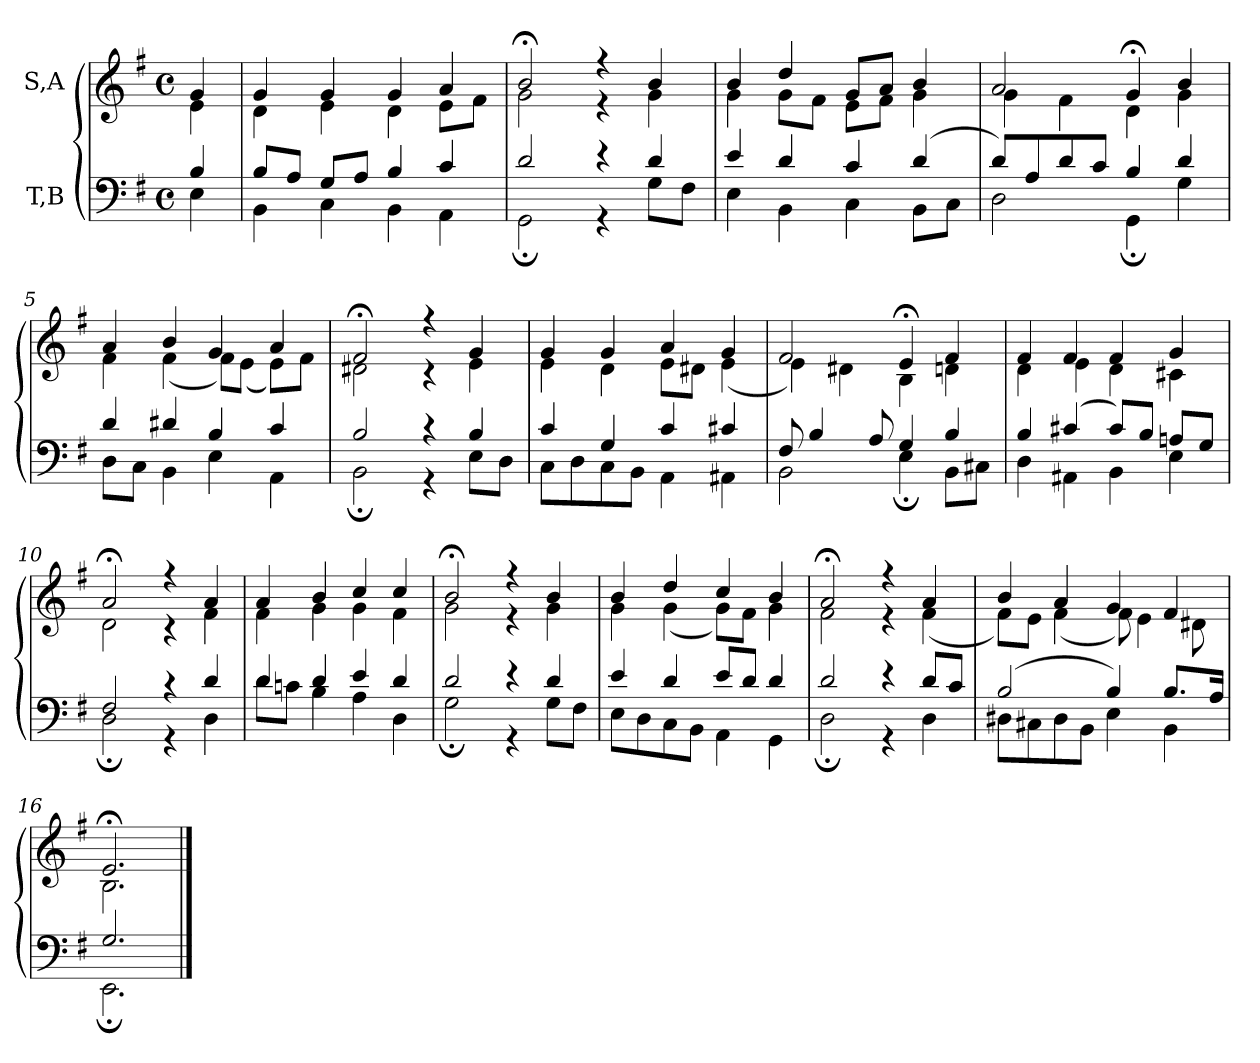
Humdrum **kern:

**kern	**kern
*part2	*part1
*staff2	*staff1
*I"T,B	*I"S,A
*clefF4	*clefG2
*k[f#]	*k[f#]
*M4/4	*M4/4
*met(c)	*met(c)
=	=
*^	*^
4B	4E	4g	4e
=1	=1	=1	=1
8BL	4BB	4g	4d
8AJ	.	.	.
8GL	4C	4g	4e
8AJ	.	.	.
4B	4BB	4g	4d
4c	4AA	4a	8eL
.	.	.	8f#J
=2	=2	=2	=2
2d	2GG;	2b;<	2g
4r	4r	4r	4r
4d	8GL	4b	4g
.	8F#J	.	.
=3	=3	=3	=3
4e	4E	4b	4g
4d	4BB	4dd	8gL
.	.	.	8f#J
4c	4C	8gL	8eL
.	.	8aJ	8f#J
(>4d	8BBL	4b	4g
.	8CJ	.	.
=4	=4	=4	=4
8dL)	2D	2a	4g
8A	.	.	.
8d	.	.	4f#
8cJ	.	.	.
4B	4GG;	4g;<	4d
4d	4G	4b	4g
=5	=5	=5	=5
4d	8DL	4a	4f#
.	8CJ	.	.
4d#X	4BB	4b	(<4f#
4B	4E	4g	8f#L)
.	.	.	(<8eJ
4c	4AA	4a	8eL)
.	.	.	8f#J
=6	=6	=6	=6
2B	2BB;	2f#;<	2d#X
4r	4r	4r	4r
4B	8EL	4g	4e
.	8DJ	.	.
=7	=7	=7	=7
4c	8CL	4g	4e
.	8D	.	.
4G	8C	4g	4d
.	8BBJ	.	.
4c	4AA	4a	8eL
.	.	.	8d#XJ
4c#X	4AA#X	4g	(<4e
=8	=8	=8	=8
8F#	2BB	2f#	4e)
4B	.	.	.
.	.	.	4d#X
8A	.	.	.
4G	4E;	4e;<	4B
4B	8BBL	4f#	4dn
.	8C#XJ	.	.
=9	=9	=9	=9
4B	4D	4f#	4d
(>4c#X	4AA#X	4f#	4e
8c#L)	4BB	4f#	4d
8BJ	.	.	.
8AnL	4E	4g	4c#X
8GJ	.	.	.
=10	=10	=10	=10
2F#	2D;	2a;<	2d
4r	4r	4r	4r
4d	4D	4a	4f#
=11	=11	=11	=11
4d	8dL	4a	4f#
.	8cnJ	.	.
4d	4B	4b	4g
4e	4A	4cc	4g
4d	4D	4cc	4f#
=12	=12	=12	=12
2d	2G;	2b;<	2g
4r	4r	4r	4r
4d	8GL	4b	4g
.	8F#J	.	.
=13	=13	=13	=13
4e	8EL	4b	4g
.	8D	.	.
4d	8C	4dd	(<4g
.	8BBJ	.	.
8eL	4AA	4cc	8gL)
8dJ	.	.	8f#J
4d	4GG	4b	4g
=14	=14	=14	=14
2d	2D;	2a;<	2f#
4r	4r	4r	4r
8dL	4D	4a	(<4f#
8cJ	.	.	.
=15	=15	=15	=15
(>2B	8D#XL	4b	8f#L)
.	8C#X	.	8eJ
.	8D#	4a	(<4f#
.	8BBJ	.	.
4B)	4E	4g	8f#)
.	.	.	4e
8.BL	4BB	4f#	.
.	.	.	8d#X
16AJk	.	.	.
=16	=16	=16	=16
2.G	2.EE;	2.e;<	2.B
*v	*v	*	*
*	*v	*v
==	==
*-	*-
